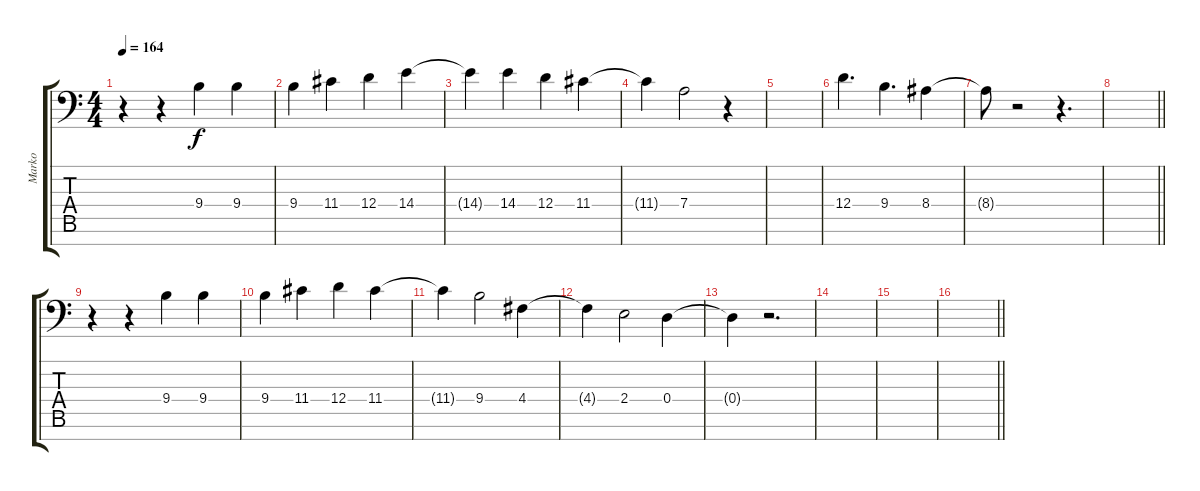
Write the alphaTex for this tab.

\track ("Marko" "Marko") {instrument cello}
\staff {score tabs}
\tuning (E4 B3 G3 D3 A2 E2 C-1) {hide}
\ts (4 4)
\tempo 164
\clef f4
\ks c
r.4{dy f} r.4 9.4.4 9.4.4 |
9.4.4 11.4.4 12.4.4 14.4.4 |
14.4{t}.4 14.4.4 12.4.4 11.4.4 |
11.4{t}.4 7.4.2 r.4 |
|
12.4.4{d} 9.4.4{d} 8.4.4 |
8.4{t}.8 r.2 r.4{d} |
\barLineRight lightlight
|
r.4 r.4 9.4.4 9.4.4 |
9.4.4 11.4.4 12.4.4 11.4.4 |
11.4{t}.4 9.4.2 4.4.4 |
4.4{t}.4 2.4.2 0.4.4 |
0.4{t}.4 r.2{d} |
|
|
\barLineRight lightlight
